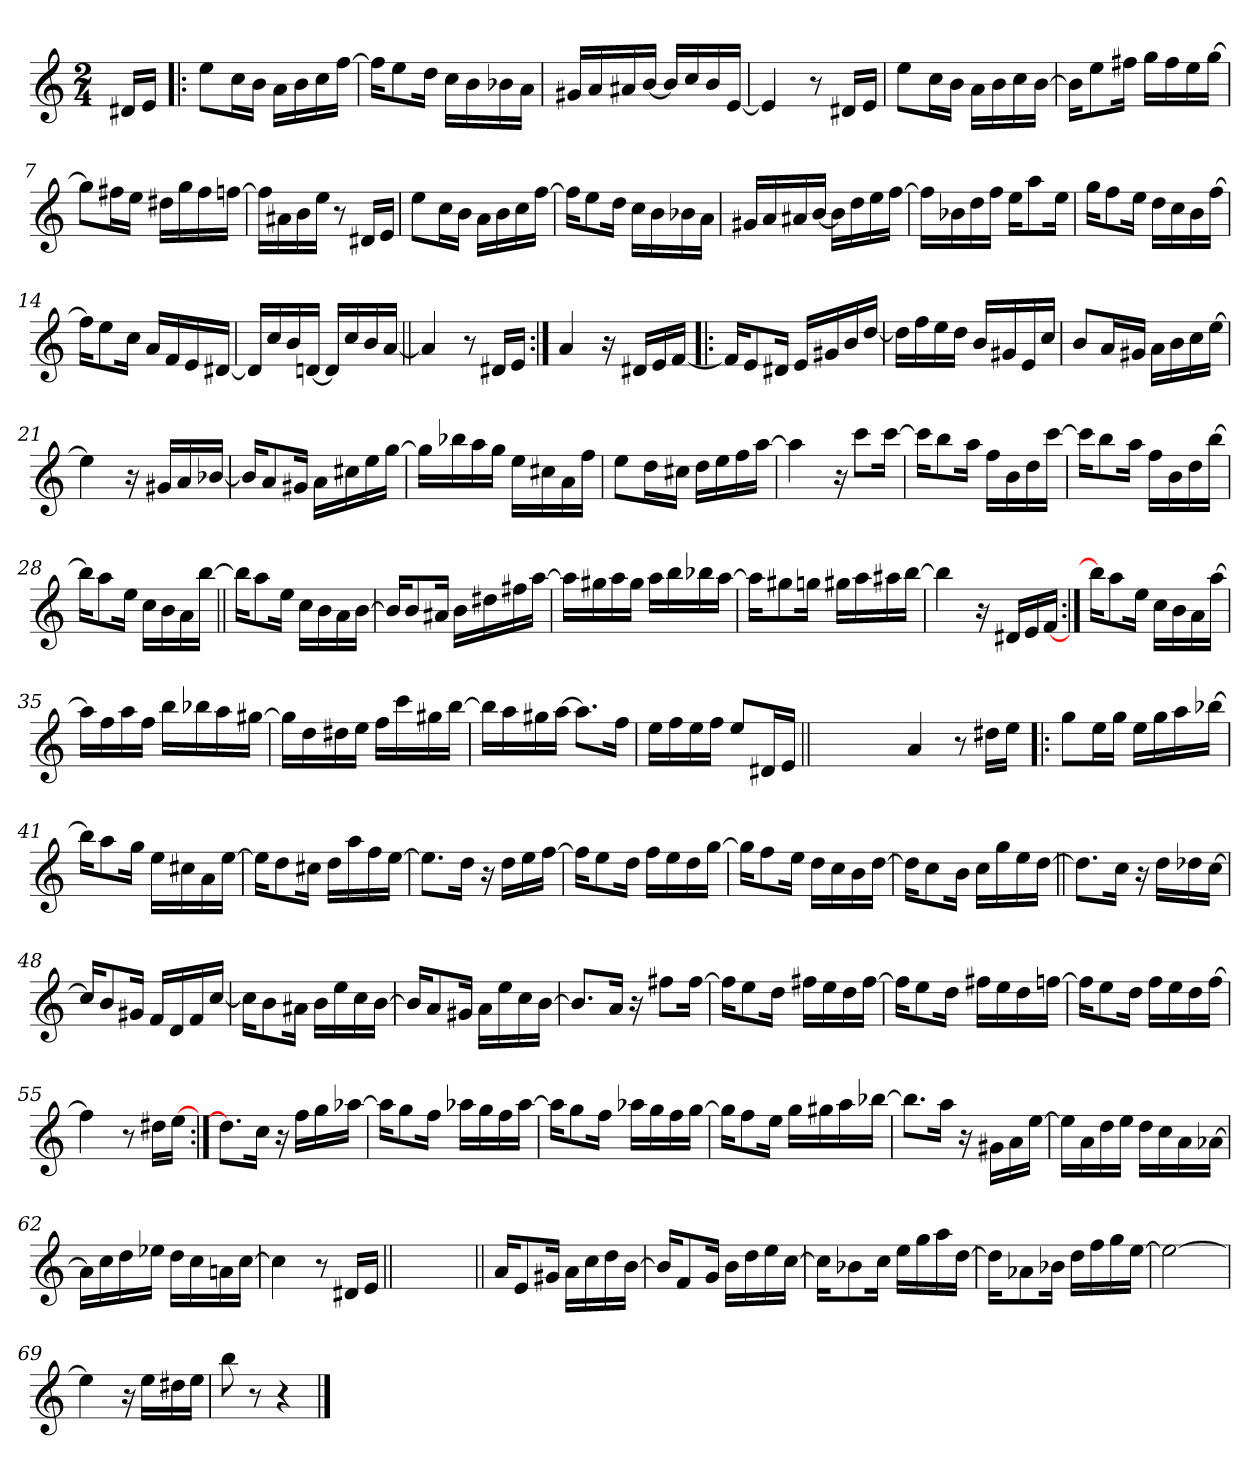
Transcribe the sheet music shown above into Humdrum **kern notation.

**kern
*part1
*staff1
*clefG2
*k[]
*a:
*M2/4
=
16d#X/LL
16e/JJ
=1!|:
8ee\L
16cc\L
16b\JJ
16a\LL
16b\
16cc\
[16ff\JJ
=2
16ff\KL]
8ee\
16dd\Jk
16cc\LL
16b\
16b-X\
16a\JJ
=3
16g#X/LL
16a/
16a#X/
[16b/JJ
16b/LL]
16cc/
16b/
[16e/JJ
=4
4e/]
8r
16d#X/LL
16e/JJ
!!LO:LB:g=z
=5
8ee\L
16cc\L
16b\JJ
16a\LL
16b\
16cc\
[16b\JJ
=6
16b\KL]
8ee\
16ff#X\Jk
16gg\LL
16ff#\
16ee\
[16gg\JJ
=7
8gg\L]
16ff#X\L
16ee\JJ
16dd#X\LL
16gg\
16ff#\
[16ffn\JJ
=8
16ff\LL]
16a#X\
16b\
16ee\JJ
8r
16d#X/LL
16e/JJ
!!LO:LB:g=z
=9
8ee\L
16cc\L
16b\JJ
16a\LL
16b\
16cc\
[16ff\JJ
=10
16ff\KL]
8ee\
16dd\Jk
16cc\LL
16b\
16b-X\
16a\JJ
=11
16g#X/LL
16a/
16a#X/
[16b/JJ
16b\LL]
16dd\
16ee\
[16ff\JJ
=12
16ff\LL]
16b-X\
16dd\
16ff\JJ
16ee\KL
8aa\
16ee\Jk
!!LO:LB:g=z
=13
16gg\KL
8ff\
16ee\Jk
16dd\LL
16cc\
16b\
[16ff\JJ
=14
16ff\KL]
8ee\
16cc\Jk
16a/LL
16f/
16e/
[16d#X/JJ
=15
16d#/LL]
16cc/
16b/
[16dn/JJ
16d/LL]
16cc/
16b/
[16a/JJ
=16||
4a/]
8r
16d#X/LL
16e/JJ
=17:|!
4a/
16r
16d#X/LL
16e/
[16f/JJ
!!LO:LB:g=z
=18!|:
16f/KL]
8e/
16d#X/Jk
16e/LL
16g#X/
16b/
[16dd/JJ
=19
16dd\LL]
16ff\
16ee\
16dd\JJ
16b/LL
16g#X/
16e/
16cc/JJ
=20
8b/L
16a/L
16g#X/JJ
16a\LL
16b\
16cc\
[16ee\JJ
=21
4ee\]
16r
16g#X/LL
16a/
[16b-X/JJ
!!LO:LB:g=z
=22
16b-/KL]
8a/
16g#X/Jk
16a\LL
16cc#X\
16ee\
[16gg\JJ
=23
16gg\LL]
16bb-X\
16aa\
16gg\JJ
16ee\LL
16cc#X\
16a\
16ff\JJ
=24
8ee\L
16dd\L
16cc#X\JJ
16dd\LL
16ee\
16ff\
[16aa\JJ
=25
4aa\]
16r
8ccc\L
[16ccc\Jk
=26
16ccc\KL]
8bb\
16aa\Jk
16ff\LL
16b\
16dd\
[16ccc\JJ
!!LO:LB:g=z
=27
16ccc\KL]
8bb\
16aa\Jk
16ff\LL
16b\
16dd\
[16bb\JJ
=28
16bb\KL]
8aa\
16ee\Jk
16cc\LL
16b\
16a\
[16bb\JJ
=29||
16bb\KL]
8aa\
16ee\Jk
16cc\LL
16b\
16a\
[16b\JJ
=30
16b/KL]
8b/
16a#X/Jk
16b\LL
16dd#X\
16ff#X\
[16aa\JJ
!!LO:LB:g=z
=31
16aa\LL]
16gg#X\
16aa\
16gg#\JJ
16aa\LL
16bb\
16bb-X\
[16aa\JJ
=32
16aa\KL]
8gg#X\
16ggn\Jk
16gg#X\LL
16aa\
16aa#X\
[16bb\JJ
=33
4bb\]
16r
16d#X/LL
16e/
[16f/JJ
=34:|!
16bb\KL]
8aa\
16ee\Jk
16cc\LL
16b\
16a\
[16aa\JJ
!!LO:LB:g=z
=35
16aa\LL]
16ff\
16aa\
16ff\JJ
16bb\LL
16bb-X\
16aa\
[16gg#X\JJ
=36
16gg#\LL]
16dd\
16dd#X\
16ee\JJ
16ff\LL
16ccc\
16gg#X\
[16bb\JJ
=37
16bb\LL]
16aa\
16gg#X\
[16aa\JJ
8.aa\L]
16ff\Jk
=38
16ee\LL
16ff\
16ee\
16ff\JJ
8ee/L
16d#X/L
16e/JJ
=38X1||
*stria0
2ryy
!!LO:PB:g=z
=39-
*stria5
(<4a/
8r
16dd#X\LL
16ee\JJ
=40!|:
8gg\L
16ee\L
16gg\JJ
16ee\LL
16gg\
16aa\
[16bb-X\JJ
=41
16bb-\KL]
8aa\
16gg\Jk
16ee\LL
16cc#X\
16a\
[16ee\JJ
=42
16ee\KL]
8dd\
16cc#X\Jk
16dd\LL
16aa\
16ff\
[16ee\JJ
!!LO:LB:g=z
=43
8.ee\L]
16dd\Jk
16r
16dd\LL
16ee\
[16ff\JJ
=44
16ff\KL]
8ee\
16dd\Jk
16ff\LL
16ee\
16dd\
[16gg\JJ
=45
16gg\KL]
8ff\
16ee\Jk
16dd\LL
16cc\
16b\
[16dd\JJ
=46
16dd\KL]
8cc\
16b\Jk
16cc\LL
16gg\
16ee\
[16dd\JJ
!!LO:LB:g=z
=47||
8.dd\L]
16cc\Jk
16r
16dd\LL
16dd-X\
[16cc\JJ
=48
16cc/KL]
8b/
16g#X/Jk
16f/LL
16d/
16f/
[16cc/JJ
=49
16cc\KL]
8b\
16a#X\Jk
16b\LL
16ee\
16cc\
[16b\JJ
=50
16b/KL]
8a/
16g#X/Jk
16a\LL
16ee\
16cc\
[16b\JJ
!!LO:LB:g=z
=51
8.b/L]
16a/Jk
16r
8ff#X\L
[16ff#\Jk
=52
16ff#\KL]
8ee\
16dd\Jk
16ff#X\LL
16ee\
16dd\
[16ff#\JJ
=53
16ff#\KL]
8ee\
16dd\Jk
16ff#X\LL
16ee\
16dd\
[16ffn\JJ
=54
16ff\KL]
8ee\
16dd\Jk
16ff\LL
16ee\
16dd\
[16ff\JJ
=55
4ff\]
8r
16dd#X\LL
[16ee\JJ
!!LO:LB:g=z
=56:|!
8.dd\L]
16cc\Jk
16r
16ff\LL
16gg\
[16aa-X\JJ
=57
16aa-\KL]
8gg\
16ff\Jk
16aa-X\LL
16gg\
16ff\
[16aa-\JJ
=58
16aa-\KL]
8gg\
16ff\Jk
16aa-X\LL
16gg\
16ff\
[16gg\JJ
=59
16gg\KL]
8ff\
16ee\Jk
16gg\LL
16gg#X\
16aa\
[16bb-X\JJ
=60
8.bb-\L]
16aa\Jk
16r
16g#X\LL
16a\
[16ee\JJ
!!LO:LB:g=z
=61
16ee\LL]
16a\
16dd\
16ee\JJ
16dd\LL
16cc\
16a\
[16a-X\JJ
=62
16a-\LL]
16cc\
16dd\
16ee-X\JJ
16dd\LL
16cc\
16an\
[16cc\JJ
=63
4cc\]
8r
16d#X/LL
16e/JJ
=63X2||
*stria0
2ryy
=64||
*stria5
(<16a/KL
8e/
16g#X/Jk
16a\LL
16cc\
16dd\
[16b\JJ
!!LO:LB:g=z
=65
16b/KL]
8f/
16g/Jk
16b\LL
16dd\
16ee\
[16cc\JJ
=66
16cc\KL]
8b-X\
16cc\Jk
16ee\LL
16gg\
16aa\
[16dd\JJ
=67
16dd\KL]
8a-X\
16b-X\Jk
16dd\LL
16ff\
16gg\
[16ee\JJ
=68
2ee\_
=69
4ee\]
16r
16ee\LL
16dd#X\
16ee\JJ
=70
8bb\
8r
4r
==
*-
